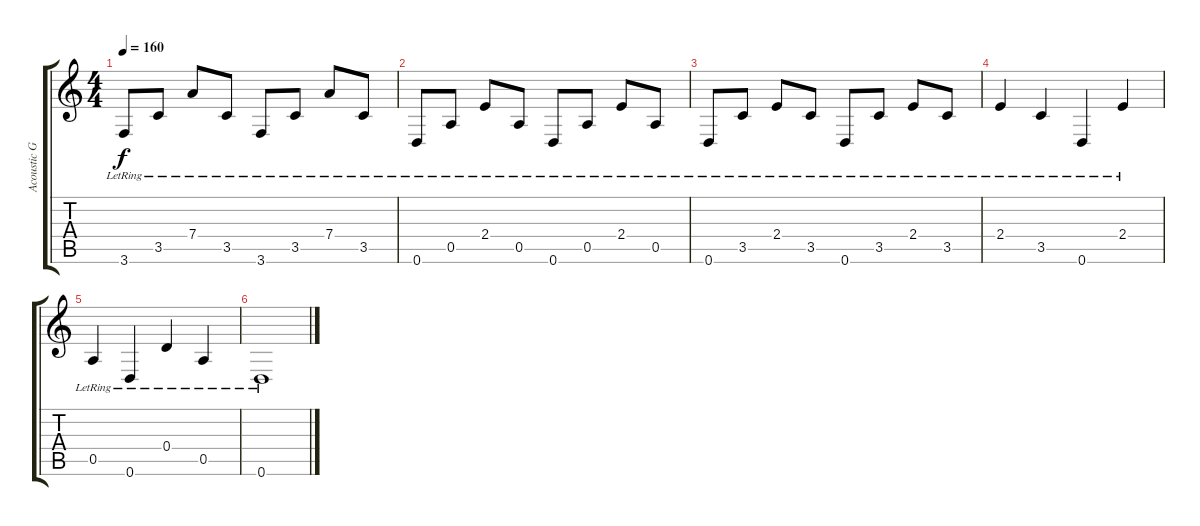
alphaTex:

\track ("Acoustic Guitar" "Acoustic G") {instrument acousticguitarsteel}
\staff {score tabs}
\tuning (E4 B3 G3 D3 A2 D2) {hide}
\ts (4 4)
\tempo 160
\clef g2
\ks c
3.6{lr}.8{dy f} 3.5{lr}.8 7.4{lr}.8 3.5{lr}.8 3.6{lr}.8 3.5{lr}.8 7.4{lr}.8 3.5{lr}.8 |
0.6{lr}.8 0.5{lr}.8 2.4{lr}.8 0.5{lr}.8 0.6{lr}.8 0.5{lr}.8 2.4{lr}.8 0.5{lr}.8 |
0.6{lr}.8 3.5{lr}.8 2.4{lr}.8 3.5{lr}.8 0.6{lr}.8 3.5{lr}.8 2.4{lr}.8 3.5{lr}.8 |
2.4{lr}.4 3.5{lr}.4 0.6{lr}.4 2.4{lr}.4 |
0.5{lr}.4 0.6{lr}.4 0.4{lr}.4 0.5{lr}.4 |
0.6{lr}.1
